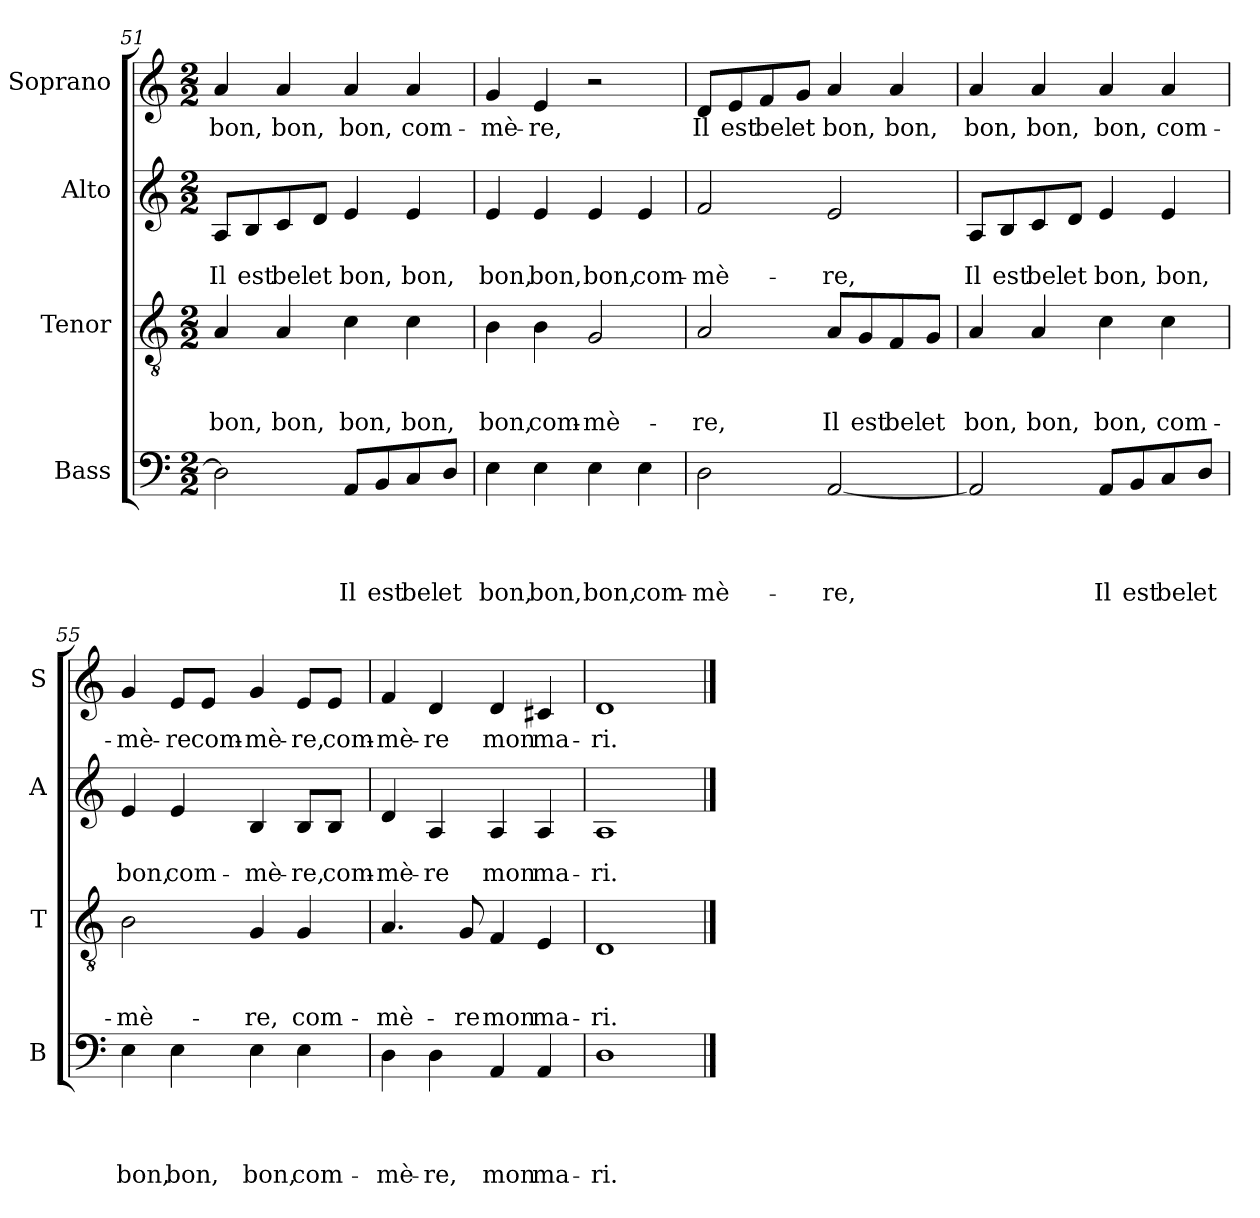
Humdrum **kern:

**kern	**text	**text	**text	**text	**kern	**text	**text	**text	**kern	**text	**text	**kern	**text
*part4	*part4	*part4	*part4	*part4	*part3	*part3	*part3	*part3	*part2	*part2	*part2	*part1	*part1
*staff4	*staff4	*staff4	*staff4	*staff4	*staff3	*staff3	*staff3	*staff3	*staff2	*staff2	*staff2	*staff1	*staff1
*I"Bass	*	*	*	*	*I"Tenor	*	*	*	*I"Alto	*	*	*I"Soprano	*
*I'B	*	*	*	*	*I'T	*	*	*	*I'A	*	*	*I'S	*
*clefF4	*	*	*	*	*clefGv2	*	*	*	*clefG2	*	*	*clefG2	*
*k[]	*	*	*	*	*k[]	*	*	*	*k[]	*	*	*k[]	*
*C:	*	*	*	*	*C:	*	*	*	*C:	*	*	*C:	*
*M2/2	*	*	*	*	*M2/2	*	*	*	*M2/2	*	*	*M2/2	*
=51	=51	=51	=51	=51	=51	=51	=51	=51	=51	=51	=51	=51	=51
2D\]	.	.	.	.	4A/	.	.	bon,	8A/L	.	Il	4a/	bon,
.	.	.	.	.	.	.	.	.	8B/	.	est	.	.
.	.	.	.	.	4A/	.	.	bon,	8c/	.	bel	4a/	bon,
.	.	.	.	.	.	.	.	.	8d/J	.	et	.	.
8AA/L	.	.	.	Il	4c\	.	.	bon,	4e/	.	bon,	4a/	bon,
8BB/	.	.	.	est	.	.	.	.	.	.	.	.	.
8C/	.	.	.	bel	4c\	.	.	bon,	4e/	.	bon,	4a/	com-
8D/J	.	.	.	et	.	.	.	.	.	.	.	.	.
!!LO:LB:g=z
=52	=52	=52	=52	=52	=52	=52	=52	=52	=52	=52	=52	=52	=52
4E\	.	.	.	bon,	4B\	.	.	bon,	4e/	.	bon,	4g/	-mè-
4E\	.	.	.	bon,	4B\	.	.	com-	4e/	.	bon,	4e/	-re,
4E\	.	.	.	bon,	2G/	.	.	-mè-	4e/	.	bon,	2r	.
4E\	.	.	.	com-	.	.	.	.	4e/	.	com-	.	.
=53	=53	=53	=53	=53	=53	=53	=53	=53	=53	=53	=53	=53	=53
2D\	.	.	.	-mè-	2A/	.	.	-re,	2f/	.	-mè-	8d/L	Il
.	.	.	.	.	.	.	.	.	.	.	.	8e/	est
.	.	.	.	.	.	.	.	.	.	.	.	8f/	bel
.	.	.	.	.	.	.	.	.	.	.	.	8g/J	et
[2AA/	.	.	.	-re,	8A/L	.	.	Il	2e/	.	-re,	4a/	bon,
.	.	.	.	.	8G/	.	.	est	.	.	.	.	.
.	.	.	.	.	8F/	.	.	bel	.	.	.	4a/	bon,
.	.	.	.	.	8G/J	.	.	et	.	.	.	.	.
=54	=54	=54	=54	=54	=54	=54	=54	=54	=54	=54	=54	=54	=54
2AA/]	.	.	.	.	4A/	.	.	bon,	8A/L	.	Il	4a/	bon,
.	.	.	.	.	.	.	.	.	8B/	.	est	.	.
.	.	.	.	.	4A/	.	.	bon,	8c/	.	bel	4a/	bon,
.	.	.	.	.	.	.	.	.	8d/J	.	et	.	.
8AA/L	.	.	.	Il	4c\	.	.	bon,	4e/	.	bon,	4a/	bon,
8BB/	.	.	.	est	.	.	.	.	.	.	.	.	.
8C/	.	.	.	bel	4c\	.	.	com-	4e/	.	bon,	4a/	com-
8D/J	.	.	.	et	.	.	.	.	.	.	.	.	.
=55	=55	=55	=55	=55	=55	=55	=55	=55	=55	=55	=55	=55	=55
4E\	.	.	.	bon,	2B\	.	.	-mè-	4e/	.	bon,	4g/	-mè-
4E\	.	.	.	bon,	.	.	.	.	4e/	.	com-	8e/L	-re
.	.	.	.	.	.	.	.	.	.	.	.	8e/J	com-
4E\	.	.	.	bon,	4G/	.	.	-re,	4B/	.	-mè-	4g/	-mè-
4E\	.	.	.	com-	4G/	.	.	com-	8B/L	.	-re,	8e/L	-re,
.	.	.	.	.	.	.	.	.	8B/J	.	com-	8e/J	com-
=56	=56	=56	=56	=56	=56	=56	=56	=56	=56	=56	=56	=56	=56
4D\	.	.	.	-mè-	4.A/	.	.	-mè-	4d/	.	-mè-	4f/	-mè-
4D\	.	.	.	-re,	.	.	.	.	4A/	.	-re	4d/	-re
.	.	.	.	.	8G/	.	.	-re	.	.	.	.	.
4AA/	.	.	.	mon	4F/	.	.	mon	4A/	.	mon	4d/	mon
4AA/	.	.	.	ma-	4E/	.	.	ma-	4A/	.	ma-	4c#X/	ma-
=57	=57	=57	=57	=57	=57	=57	=57	=57	=57	=57	=57	=57	=57
1D	.	.	.	-ri.	1D	.	.	-ri.	1A	.	-ri.	1d	-ri.
==	==	==	==	==	==	==	==	==	==	==	==	==	==
*-	*-	*-	*-	*-	*-	*-	*-	*-	*-	*-	*-	*-	*-
